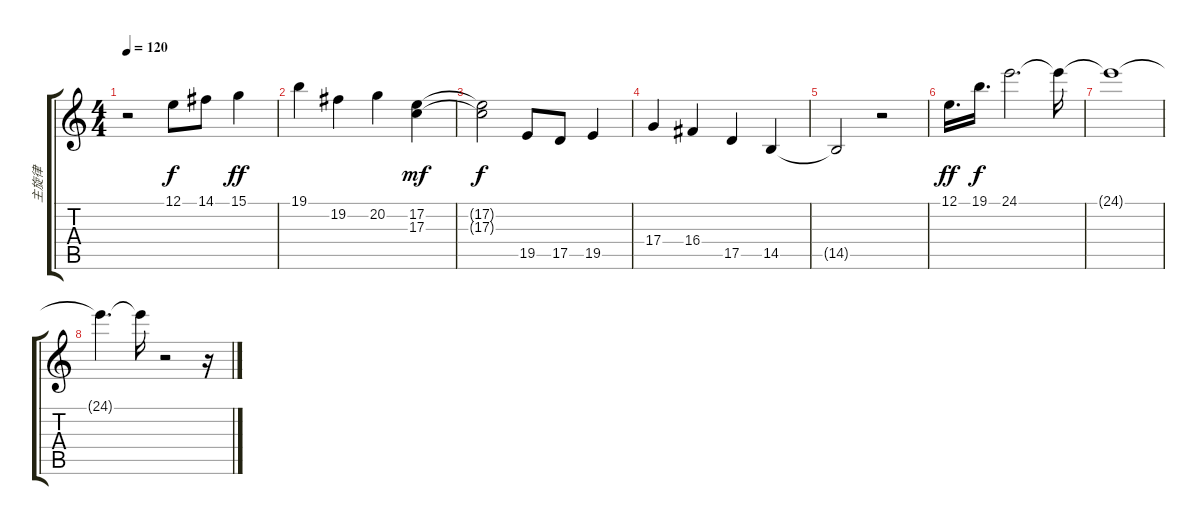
\track ("主旋律" "主旋律") {instrument acousticgrandpiano}
\staff {score tabs}
\tuning (E4 B3 G3 D3 A2 E2) {hide}
\ts (4 4)
\tempo 120
\clef g2
\ks c
r.2{dy f} 12.1.8{volume 14} 14.1.8 15.1.4{dy ff} |
19.1.4 19.2.4 20.2.4 (17.2 17.3).4{dy mf} |
(17.2{t} 17.3{t}).2{dy f} 19.5.8 17.5.8 19.5.4 |
17.4.4 16.4.4 17.5.4 14.5.4 |
14.5{t}.2 r.2 |
12.1.16{d dy ff} 19.1.16{d dy f} 24.1.2{d} 24.1{t}.16 |
24.1{t}.1 |
24.1{t}.4{d} 24.1{t}.16 r.2 r.16
